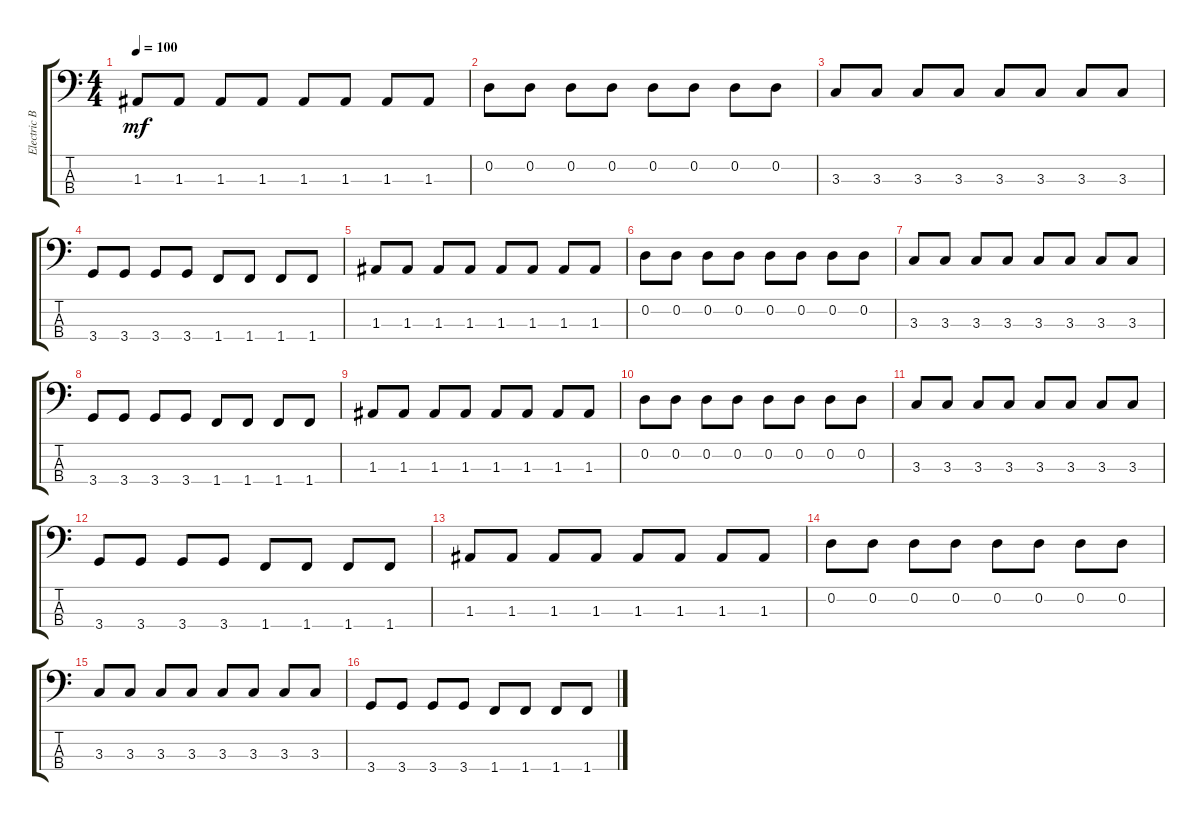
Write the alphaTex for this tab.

\track ("Electric Bass" "Electric B") {instrument electricbassfinger}
\staff {score tabs}
\tuning (G2 D2 A1 E1) {hide}
\ts (4 4)
\tempo 100
\clef f4
\ks c
1.3.8{dy mf} 1.3.8 1.3.8 1.3.8 1.3.8 1.3.8 1.3.8 1.3.8 |
0.2.8 0.2.8 0.2.8 0.2.8 0.2.8 0.2.8 0.2.8 0.2.8 |
3.3.8 3.3.8 3.3.8 3.3.8 3.3.8 3.3.8 3.3.8 3.3.8 |
3.4.8 3.4.8 3.4.8 3.4.8 1.4.8 1.4.8 1.4.8 1.4.8 |
1.3.8 1.3.8 1.3.8 1.3.8 1.3.8 1.3.8 1.3.8 1.3.8 |
0.2.8 0.2.8 0.2.8 0.2.8 0.2.8 0.2.8 0.2.8 0.2.8 |
3.3.8 3.3.8 3.3.8 3.3.8 3.3.8 3.3.8 3.3.8 3.3.8 |
3.4.8 3.4.8 3.4.8 3.4.8 1.4.8 1.4.8 1.4.8 1.4.8 |
1.3.8 1.3.8 1.3.8 1.3.8 1.3.8 1.3.8 1.3.8 1.3.8 |
0.2.8 0.2.8 0.2.8 0.2.8 0.2.8 0.2.8 0.2.8 0.2.8 |
3.3.8 3.3.8 3.3.8 3.3.8 3.3.8 3.3.8 3.3.8 3.3.8 |
3.4.8 3.4.8 3.4.8 3.4.8 1.4.8 1.4.8 1.4.8 1.4.8 |
1.3.8 1.3.8 1.3.8 1.3.8 1.3.8 1.3.8 1.3.8 1.3.8 |
0.2.8 0.2.8 0.2.8 0.2.8 0.2.8 0.2.8 0.2.8 0.2.8 |
3.3.8 3.3.8 3.3.8 3.3.8 3.3.8 3.3.8 3.3.8 3.3.8 |
3.4.8 3.4.8 3.4.8 3.4.8 1.4.8 1.4.8 1.4.8 1.4.8
